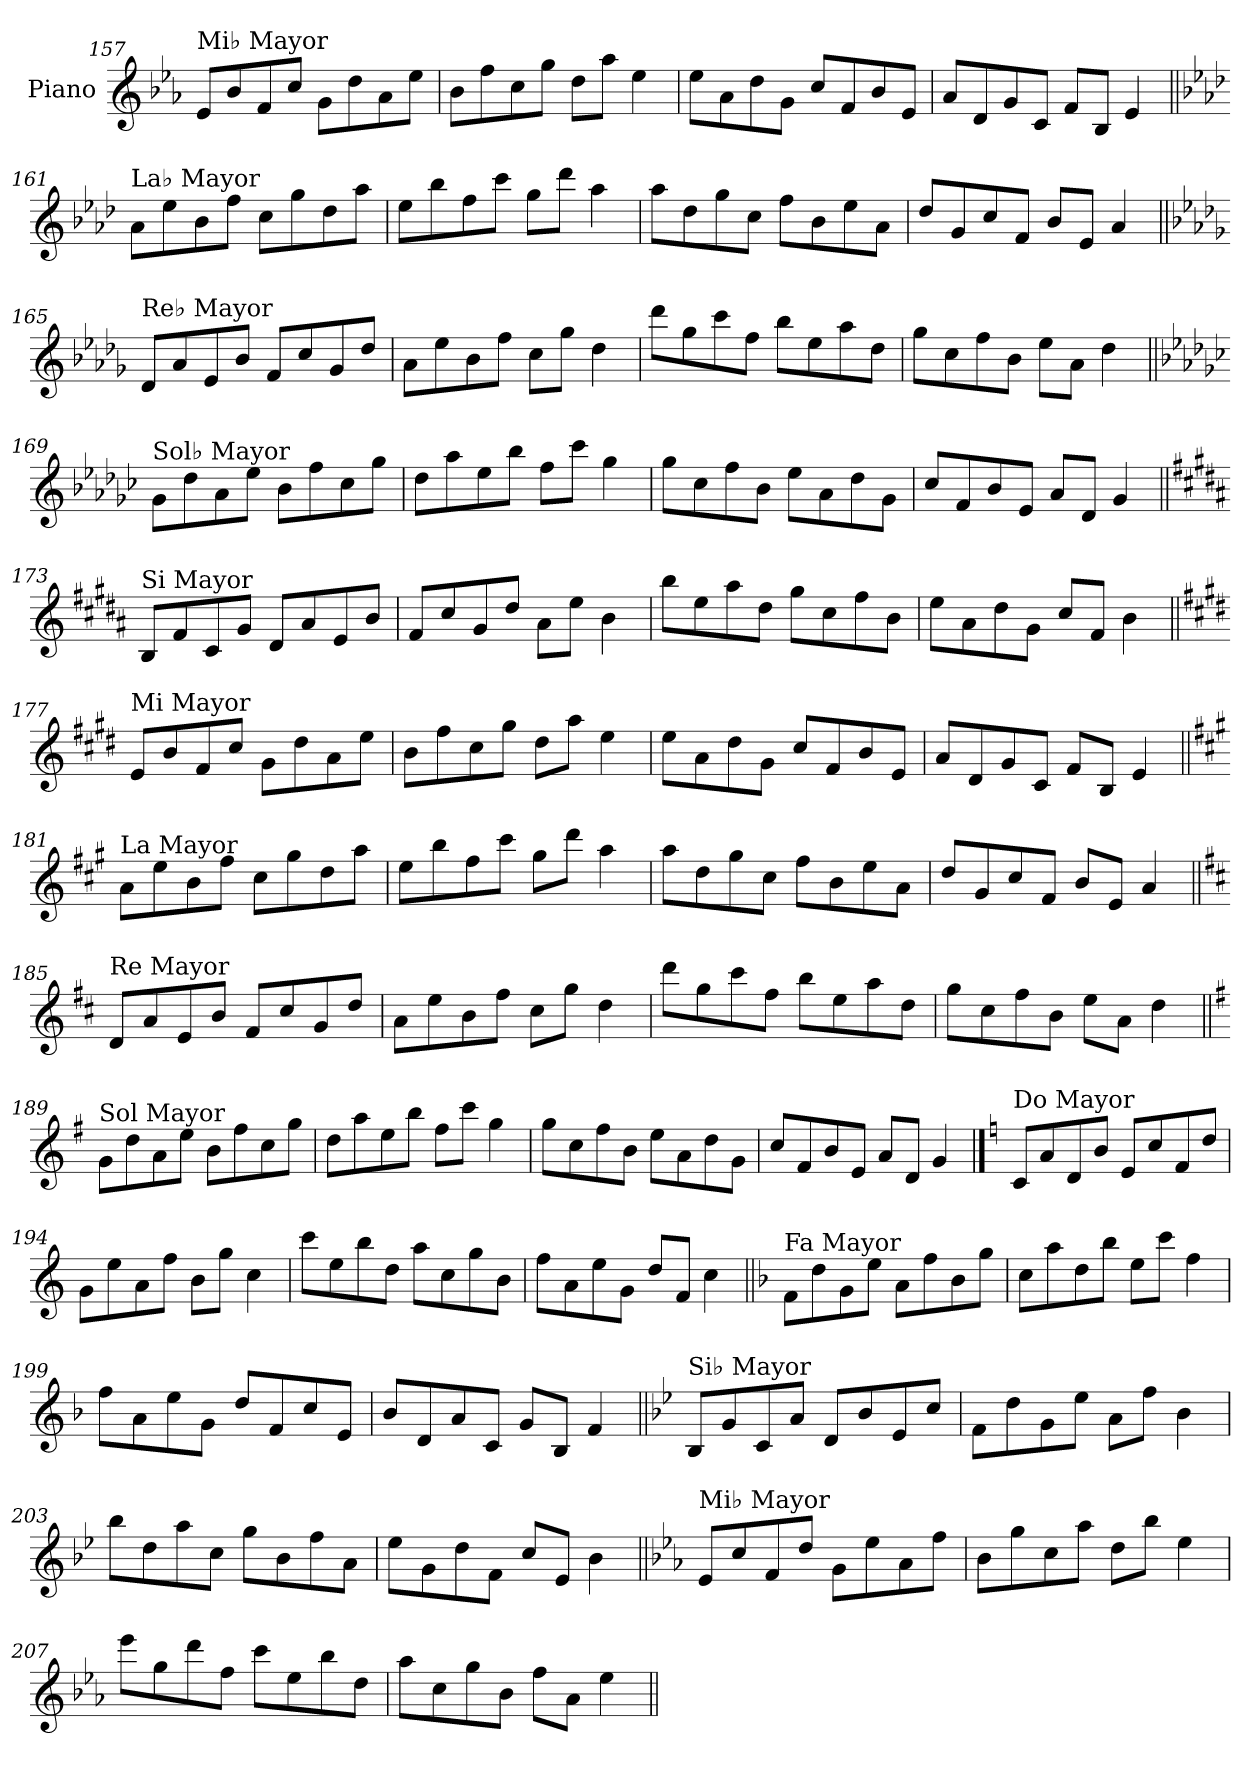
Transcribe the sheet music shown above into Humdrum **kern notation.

**kern
*part1
*staff1
*I"Piano
*I'Pno.
!!LO:LB:g=z
*clefG2
*k[b-e-a-]
=157
!LO:TX:a:t=Mi♭ Mayor
8e-/L
8b-/
8f/
8cc/J
8g\L
8dd\
8a-\
8ee-\J
=158
8b-\L
8ff\
8cc\
8gg\J
8dd\L
8aa-\J
4ee-\
=159
8ee-\L
8a-\
8dd\
8g\J
8cc/L
8f/
8b-/
8e-/J
=160
8a-/L
8d/
8g/
8c/J
8f/L
8B-/J
4e-/
!!LO:LB:g=z
=161||
*k[b-e-a-d-]
!LO:TX:a:t=La♭ Mayor
8a-\L
8ee-\
8b-\
8ff\J
8cc\L
8gg\
8dd-\
8aa-\J
=162
8ee-\L
8bb-\
8ff\
8ccc\J
8gg\L
8ddd-\J
4aa-\
=163
8aa-\L
8dd-\
8gg\
8cc\J
8ff\L
8b-\
8ee-\
8a-\J
=164
8dd-/L
8g/
8cc/
8f/J
8b-/L
8e-/J
4a-/
!!LO:LB:g=z
=165||
*k[b-e-a-d-g-]
!LO:TX:a:t=Re♭ Mayor
8d-/L
8a-/
8e-/
8b-/J
8f/L
8cc/
8g-/
8dd-/J
=166
8a-\L
8ee-\
8b-\
8ff\J
8cc\L
8gg-\J
4dd-\
=167
8ddd-\L
8gg-\
8ccc\
8ff\J
8bb-\L
8ee-\
8aa-\
8dd-\J
=168
8gg-\L
8cc\
8ff\
8b-\J
8ee-\L
8a-\J
4dd-\
!!LO:LB:g=z
=169||
*k[b-e-a-d-g-c-]
!LO:TX:a:t=Sol♭ Mayor
8g-\L
8dd-\
8a-\
8ee-\J
8b-\L
8ff\
8cc-\
8gg-\J
=170
8dd-\L
8aa-\
8ee-\
8bb-\J
8ff\L
8ccc-\J
4gg-\
=171
8gg-\L
8cc-\
8ff\
8b-\J
8ee-\L
8a-\
8dd-\
8g-\J
=172
8cc-/L
8f/
8b-/
8e-/J
8a-/L
8d-/J
4g-/
!!LO:LB:g=z
=173||
*k[f#c#g#d#a#]
!LO:TX:a:t=Si Mayor
8B/L
8f#/
8c#/
8g#/J
8d#/L
8a#/
8e/
8b/J
=174
8f#/L
8cc#/
8g#/
8dd#/J
8a#\L
8ee\J
4b\
=175
8bb\L
8ee\
8aa#\
8dd#\J
8gg#\L
8cc#\
8ff#\
8b\J
=176
8ee\L
8a#\
8dd#\
8g#\J
8cc#/L
8f#/J
4b\
!!LO:LB:g=z
=177||
*k[f#c#g#d#]
!LO:TX:a:t=Mi Mayor
8e/L
8b/
8f#/
8cc#/J
8g#\L
8dd#\
8a\
8ee\J
=178
8b\L
8ff#\
8cc#\
8gg#\J
8dd#\L
8aa\J
4ee\
=179
8ee\L
8a\
8dd#\
8g#\J
8cc#/L
8f#/
8b/
8e/J
=180
8a/L
8d#/
8g#/
8c#/J
8f#/L
8B/J
4e/
!!LO:LB:g=z
=181||
*k[f#c#g#]
!LO:TX:a:t=La Mayor
8a\L
8ee\
8b\
8ff#\J
8cc#\L
8gg#\
8dd\
8aa\J
=182
8ee\L
8bb\
8ff#\
8ccc#\J
8gg#\L
8ddd\J
4aa\
=183
8aa\L
8dd\
8gg#\
8cc#\J
8ff#\L
8b\
8ee\
8a\J
=184
8dd/L
8g#/
8cc#/
8f#/J
8b/L
8e/J
4a/
!!LO:LB:g=z
=185||
*k[f#c#]
!LO:TX:a:t=Re Mayor
8d/L
8a/
8e/
8b/J
8f#/L
8cc#/
8g/
8dd/J
=186
8a\L
8ee\
8b\
8ff#\J
8cc#\L
8gg\J
4dd\
=187
8ddd\L
8gg\
8ccc#\
8ff#\J
8bb\L
8ee\
8aa\
8dd\J
=188
8gg\L
8cc#\
8ff#\
8b\J
8ee\L
8a\J
4dd\
!!LO:LB:g=z
=189||
*k[f#]
!LO:TX:a:t=Sol Mayor
8g\L
8dd\
8a\
8ee\J
8b\L
8ff#\
8cc\
8gg\J
=190
8dd\L
8aa\
8ee\
8bb\J
8ff#\L
8ccc\J
4gg\
=191
8gg\L
8cc\
8ff#\
8b\J
8ee\L
8a\
8dd\
8g\J
=192
8cc/L
8f#/
8b/
8e/J
8a/L
8d/J
4g/
!!LO:PB:g=z
==193
*k[]
!LO:TX:a:t=Do Mayor
8c/L
8a/
8d/
8b/J
8e/L
8cc/
8f/
8dd/J
=194
8g\L
8ee\
8a\
8ff\J
8b\L
8gg\J
4cc\
=195
8ccc\L
8ee\
8bb\
8dd\J
8aa\L
8cc\
8gg\
8b\J
=196
8ff\L
8a\
8ee\
8g\J
8dd/L
8f/J
4cc\
!!LO:LB:g=z
=197||
*k[b-]
!LO:TX:a:t=Fa Mayor
8f\L
8dd\
8g\
8ee\J
8a\L
8ff\
8b-\
8gg\J
=198
8cc\L
8aa\
8dd\
8bb-\J
8ee\L
8ccc\J
4ff\
=199
8ff\L
8a\
8ee\
8g\J
8dd/L
8f/
8cc/
8e/J
=200
8b-/L
8d/
8a/
8c/J
8g/L
8B-/J
4f/
!!LO:LB:g=z
=201||
*k[b-e-]
!LO:TX:a:t=Si♭ Mayor
8B-/L
8g/
8c/
8a/J
8d/L
8b-/
8e-/
8cc/J
=202
8f\L
8dd\
8g\
8ee-\J
8a\L
8ff\J
4b-\
=203
8bb-\L
8dd\
8aa\
8cc\J
8gg\L
8b-\
8ff\
8a\J
=204
8ee-\L
8g\
8dd\
8f\J
8cc/L
8e-/J
4b-\
!!LO:LB:g=z
=205||
*k[b-e-a-]
!LO:TX:a:t=Mi♭ Mayor
8e-/L
8cc/
8f/
8dd/J
8g\L
8ee-\
8a-\
8ff\J
=206
8b-\L
8gg\
8cc\
8aa-\J
8dd\L
8bb-\J
4ee-\
=207
8eee-\L
8gg\
8ddd\
8ff\J
8ccc\L
8ee-\
8bb-\
8dd\J
=208
8aa-\L
8cc\
8gg\
8b-\J
8ff\L
8a-\J
4ee-\
=||
*-
